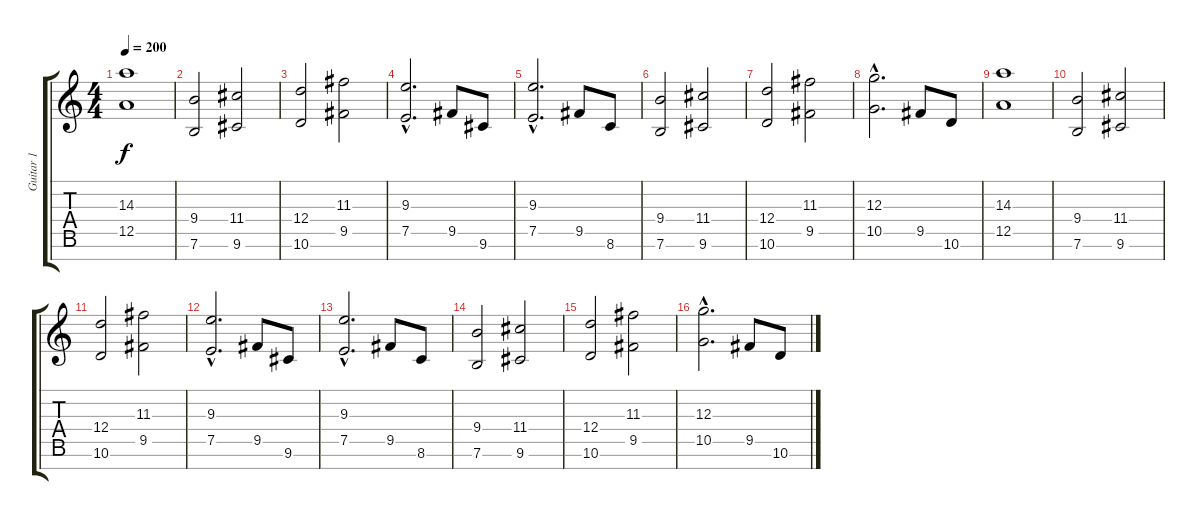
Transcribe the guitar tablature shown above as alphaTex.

\track ("Guitar 1" "Guitar 1") {instrument distortionguitar}
\staff {score tabs}
\tuning (E4 B3 G3 D3 A2 E2 B1) {hide}
\ts (4 4)
\tempo 200
\clef g2
\ks c
(14.3 12.5).1{dy f} |
(9.4 7.6).2 (11.4 9.6).2 |
(12.4 10.6).2 (11.3 9.5).2 |
(9.3{hac} 7.5{hac}).2{d} 9.5.8 9.6.8 |
(9.3{hac} 7.5{hac}).2{d} 9.5.8 8.6.8 |
(9.4 7.6).2 (11.4 9.6).2 |
(12.4 10.6).2 (11.3 9.5).2 |
(12.3{hac} 10.5{hac}).2{d} 9.5.8 10.6.8 |
(14.3 12.5).1 |
(9.4 7.6).2 (11.4 9.6).2 |
(12.4 10.6).2 (11.3 9.5).2 |
(9.3{hac} 7.5{hac}).2{d} 9.5.8 9.6.8 |
(9.3{hac} 7.5{hac}).2{d} 9.5.8 8.6.8 |
(9.4 7.6).2 (11.4 9.6).2 |
(12.4 10.6).2 (11.3 9.5).2 |
(12.3{hac} 10.5{hac}).2{d} 9.5.8 10.6.8
